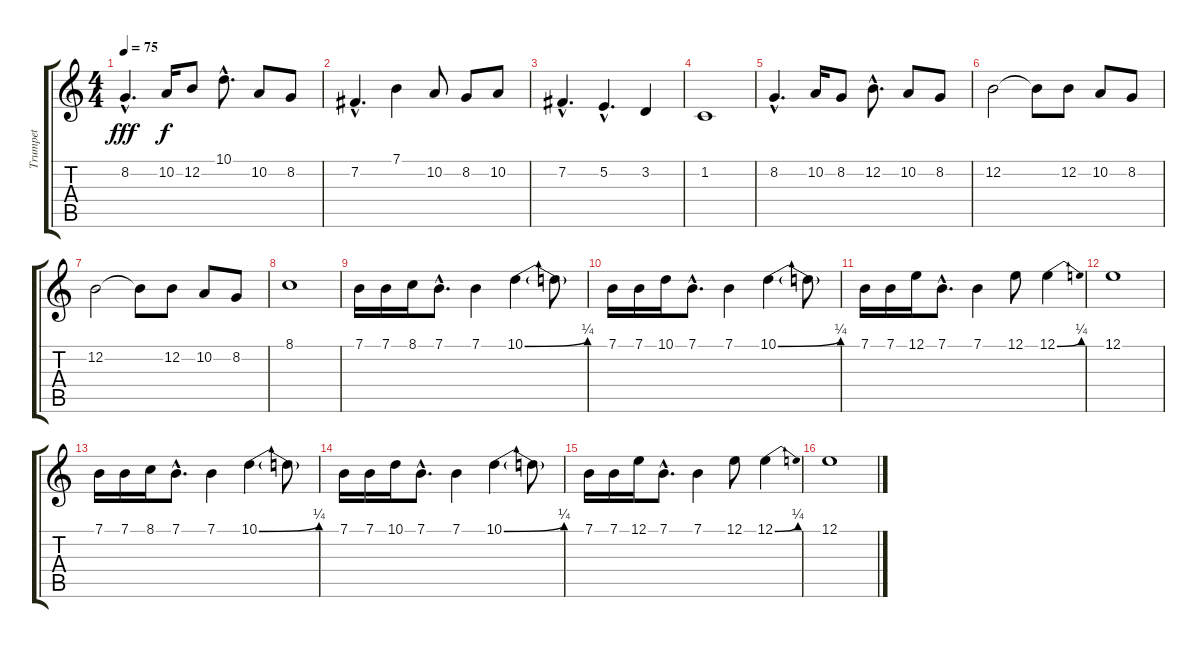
\track ("Trumpet" "Trumpet") {instrument trumpet}
\staff {score tabs}
\tuning (E4 B3 G3 D3 A2 E2) {hide}
\ts (4 4)
\tempo 75
\clef g2
\ks c
8.2{hac}.4{d dy fff} 10.2.16{dy f} 12.2.8 10.1{hac}.8{d} 10.2.8 8.2.8 |
7.2{hac}.4{d} 7.1.4 10.2.8 8.2.8 10.2.8 |
7.2{hac}.4{d} 5.2{hac}.4{d} 3.2.4 |
1.2.1 |
8.2{hac}.4{d} 10.2.16 8.2.8 12.2{hac}.8{d} 10.2.8 8.2.8 |
12.2.2 12.2{t}.8 12.2.8 10.2.8 8.2.8 |
12.2.2 12.2{t}.8 12.2.8 10.2.8 8.2.8 |
8.1.1 |
7.1.16 7.1.16 8.1.16 7.1{hac}.8{d} 7.1.4 10.1{be (bend 0 0 60 1)}.4 10.1{t}.8 |
7.1.16 7.1.16 10.1.16 7.1{hac}.8{d} 7.1.4 10.1{be (bend 0 0 60 1)}.4 10.1{t}.8 |
7.1.16 7.1.16 12.1.16 7.1{hac}.8{d} 7.1.4 12.1.8 12.1{be (bend 0 0 60 1)}.4 |
12.1.1 |
7.1.16 7.1.16 8.1.16 7.1{hac}.8{d} 7.1.4 10.1{be (bend 0 0 60 1)}.4 10.1{t}.8 |
7.1.16 7.1.16 10.1.16 7.1{hac}.8{d} 7.1.4 10.1{be (bend 0 0 60 1)}.4 10.1{t}.8 |
7.1.16 7.1.16 12.1.16 7.1{hac}.8{d} 7.1.4 12.1.8 12.1{be (bend 0 0 60 1)}.4 |
12.1.1
